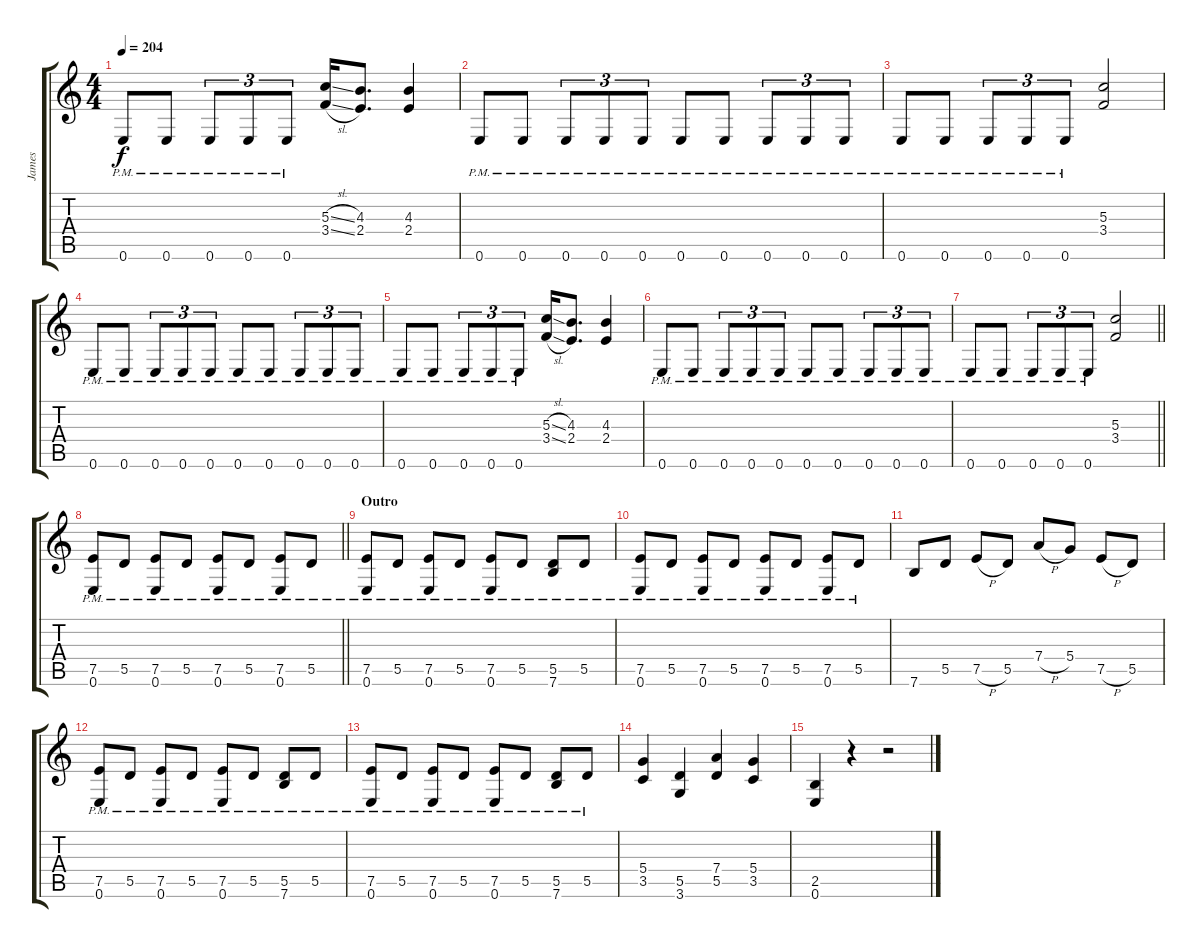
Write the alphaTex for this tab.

\track ("James" "James") {instrument distortionguitar}
\staff {score tabs}
\tuning (E4 B3 G3 D3 A2 E2) {hide}
\ts (4 4)
\tempo 204
\clef g2
\ks c
0.6{pm}.8{dy f} 0.6{pm}.8 0.6{pm}.8{tu (3 2)} 0.6{pm}.8{tu (3 2)} 0.6{pm}.8{tu (3 2)} (5.3{sl} 3.4{sl}).16 (4.3 2.4).8{d} (4.3 2.4).4 |
0.6{pm}.8 0.6{pm}.8 0.6{pm}.8{tu (3 2)} 0.6{pm}.8{tu (3 2)} 0.6{pm}.8{tu (3 2)} 0.6{pm}.8 0.6{pm}.8 0.6{pm}.8{tu (3 2)} 0.6{pm}.8{tu (3 2)} 0.6{pm}.8{tu (3 2)} |
0.6{pm}.8 0.6{pm}.8 0.6{pm}.8{tu (3 2)} 0.6{pm}.8{tu (3 2)} 0.6{pm}.8{tu (3 2)} (5.3 3.4).2 |
0.6{pm}.8 0.6{pm}.8 0.6{pm}.8{tu (3 2)} 0.6{pm}.8{tu (3 2)} 0.6{pm}.8{tu (3 2)} 0.6{pm}.8 0.6{pm}.8 0.6{pm}.8{tu (3 2)} 0.6{pm}.8{tu (3 2)} 0.6{pm}.8{tu (3 2)} |
0.6{pm}.8 0.6{pm}.8 0.6{pm}.8{tu (3 2)} 0.6{pm}.8{tu (3 2)} 0.6{pm}.8{tu (3 2)} (5.3{sl} 3.4{sl}).16 (4.3 2.4).8{d} (4.3 2.4).4 |
0.6{pm}.8 0.6{pm}.8 0.6{pm}.8{tu (3 2)} 0.6{pm}.8{tu (3 2)} 0.6{pm}.8{tu (3 2)} 0.6{pm}.8 0.6{pm}.8 0.6{pm}.8{tu (3 2)} 0.6{pm}.8{tu (3 2)} 0.6{pm}.8{tu (3 2)} |
\barLineRight lightlight
0.6{pm}.8 0.6{pm}.8 0.6{pm}.8{tu (3 2)} 0.6{pm}.8{tu (3 2)} 0.6{pm}.8{tu (3 2)} (5.3 3.4).2 |
\barLineRight lightlight
(7.5{pm} 0.6{pm}).8 5.5{pm}.8 (7.5{pm} 0.6{pm}).8 5.5{pm}.8 (7.5{pm} 0.6{pm}).8 5.5{pm}.8 (7.5{pm} 0.6{pm}).8 5.5{pm}.8 |
\section ("" "Outro")
(7.5{pm} 0.6{pm}).8 5.5{pm}.8 (7.5{pm} 0.6{pm}).8 5.5{pm}.8 (7.5{pm} 0.6{pm}).8 5.5{pm}.8 (5.5{pm} 7.6{pm}).8 5.5{pm}.8 |
(7.5{pm} 0.6{pm}).8 5.5{pm}.8 (7.5{pm} 0.6{pm}).8 5.5{pm}.8 (7.5{pm} 0.6{pm}).8 5.5{pm}.8 (7.5{pm} 0.6{pm}).8 5.5{pm}.8 |
7.6.8 5.5.8 7.5{h}.8 5.5.8 7.4{h}.8 5.4.8 7.5{h}.8 5.5.8 |
(7.5{pm} 0.6{pm}).8 5.5{pm}.8 (7.5{pm} 0.6{pm}).8 5.5{pm}.8 (7.5{pm} 0.6{pm}).8 5.5{pm}.8 (5.5{pm} 7.6{pm}).8 5.5{pm}.8 |
(7.5{pm} 0.6{pm}).8 5.5{pm}.8 (7.5{pm} 0.6{pm}).8 5.5{pm}.8 (7.5{pm} 0.6{pm}).8 5.5{pm}.8 (5.5{pm} 7.6{pm}).8 5.5{pm}.8 |
(5.4 3.5).4 (5.5 3.6).4 (7.4 5.5).4 (5.4 3.5).4 |
(2.5 0.6).4 r.4 r.2
